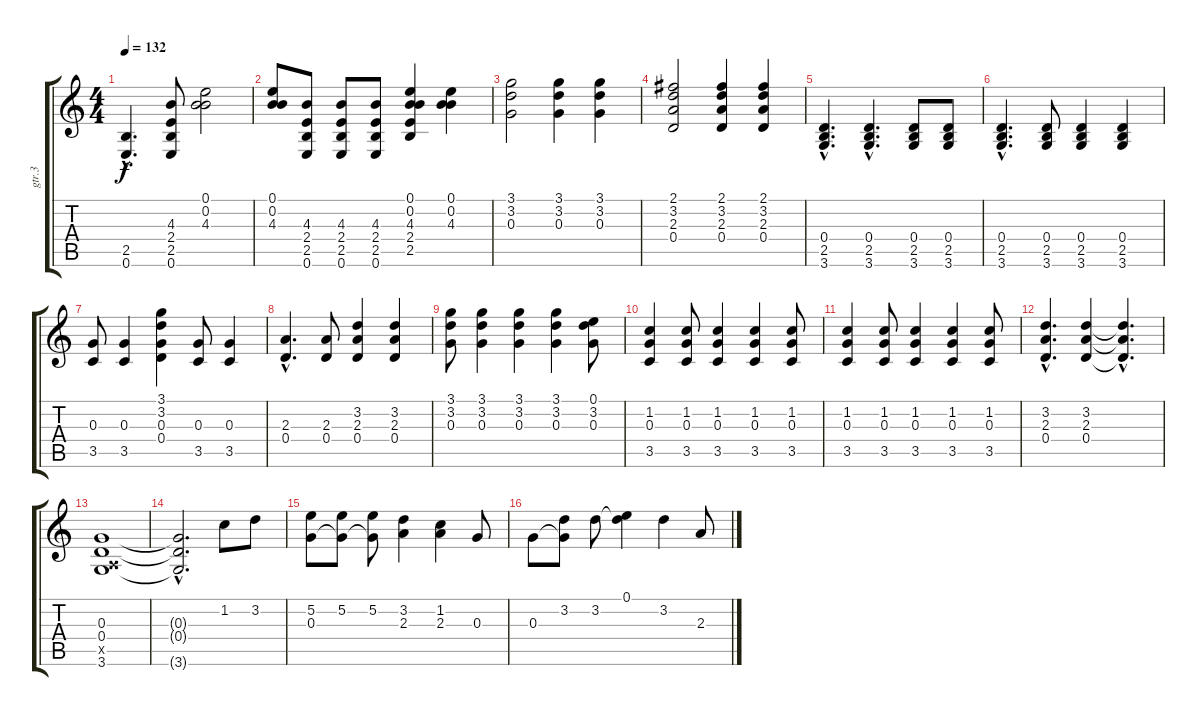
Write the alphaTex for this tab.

\track ("gtr.3" "gtr.3") {instrument overdrivenguitar}
\staff {score tabs}
\tuning (E4 B3 G3 D3 A2 E2) {hide}
\ts (4 4)
\tempo 132
\clef g2
\ks c
(2.5{hac} 0.6{hac}).4{d dy f} (4.3 2.4 2.5 0.6).8 (0.1 0.2 4.3).2 |
(0.1 0.2 4.3).8 (4.3 2.4 2.5 0.6).8 (4.3 2.4 2.5 0.6).8 (4.3 2.4 2.5 0.6).8 (0.1 0.2 4.3 2.4 2.5).4 (0.1 0.2 4.3).4 |
(3.1 3.2 0.3).2 (3.1 3.2 0.3).4 (3.1 3.2 0.3).4 |
(2.1 3.2 2.3 0.4).2 (2.1 3.2 2.3 0.4).4 (2.1 3.2 2.3 0.4).4 |
(0.4{hac} 2.5{hac} 3.6{hac}).4{d} (0.4{hac} 2.5{hac} 3.6{hac}).4{d} (0.4 2.5 3.6).8 (0.4 2.5 3.6).8 |
(0.4{hac} 2.5{hac} 3.6{hac}).4{d} (0.4 2.5 3.6).8 (0.4 2.5 3.6).4 (0.4 2.5 3.6).4 |
(0.3 3.5).8 (0.3 3.5).4 (3.1 3.2 0.3 0.4).4 (0.3 3.5).8 (0.3 3.5).4 |
(2.3{hac} 0.4{hac}).4{d} (2.3 0.4).8 (3.2 2.3 0.4).4 (3.2 2.3 0.4).4 |
(3.1 3.2 0.3).8 (3.1 3.2 0.3).4 (3.1 3.2 0.3).4 (3.1 3.2 0.3).4 (0.1 3.2 0.3).8 |
(1.2 0.3 3.5).4 (1.2 0.3 3.5).8 (1.2 0.3 3.5).4 (1.2 0.3 3.5).4 (1.2 0.3 3.5).8 |
(1.2 0.3 3.5).4 (1.2 0.3 3.5).8 (1.2 0.3 3.5).4 (1.2 0.3 3.5).4 (1.2 0.3 3.5).8 |
(3.2{hac} 2.3{hac} 0.4{hac}).4{d} (3.2 2.3 0.4).4 (3.2{hac t} 2.3{hac t} 0.4{hac t}).4{d} |
(0.3 0.4 0.5{x} 3.6).1 |
(0.3{hac t} 0.4{hac t} 3.6{hac t}).2{d} 1.2.8 3.2.8 |
(5.2 0.3).8 (5.2 0.3{t}).8 (5.2 0.3{t}).8 (3.2 2.3).4 (1.2 2.3).4 0.3.8 |
0.3.8 (3.2 0.3{t}).8 3.2.8 (0.1 3.2{t}).4 3.2.4 2.3.8
